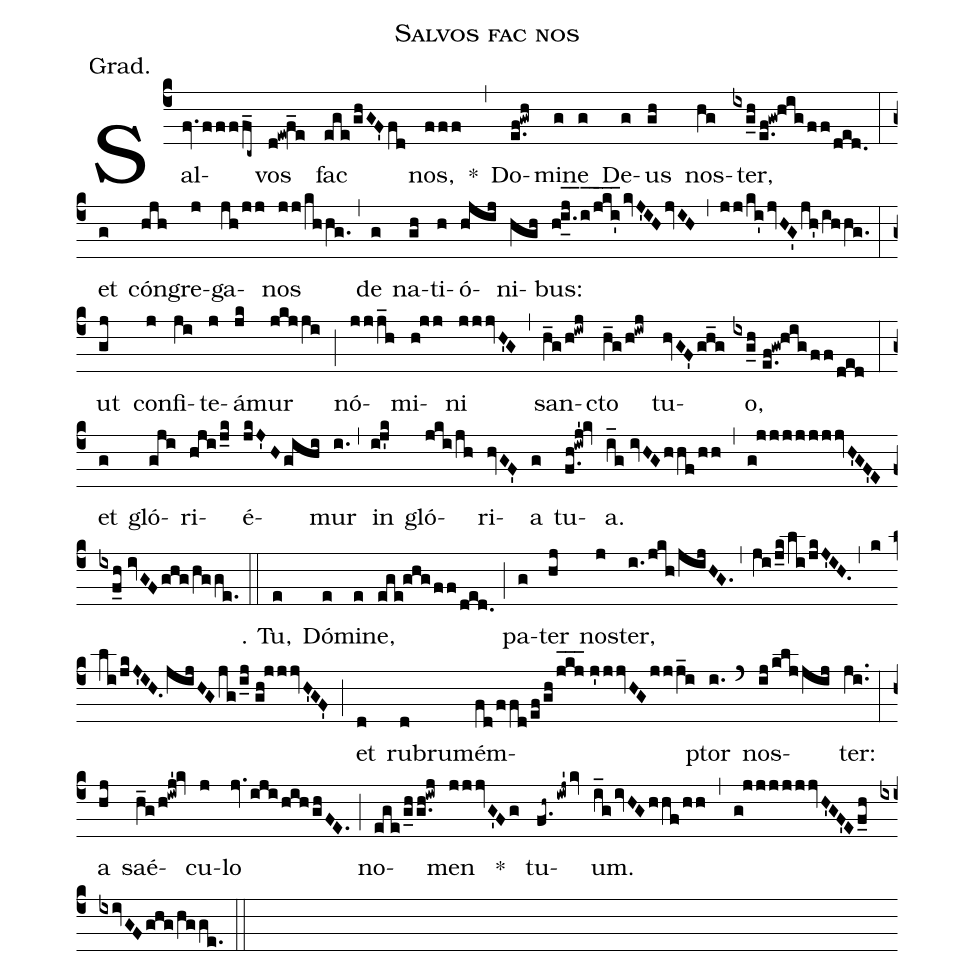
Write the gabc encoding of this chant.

name:Salvos fac nos;
annotation:Grad.;
mode:3;
office-part:Gradual;
%%
Sal(c4fv.ffff_c~)vos(d!ew!f_e) fac(ege/ghGF'fd) nos,(fff) *(,) Do(e.f!gwh)mi(g)ne(g) De(g)us(gh) nos(hg)ter,(ixg_h/e.f!gw!hig/ff/ded.) (:) et(g) cón(hjh)gre(j)ga(jh/jj)nos(jj/khhg.) (,) de(g) na(gh)ti(h)ó(hjij)ni(hgh)bus:(h.iji___/jki'___kvJ'IHjvIH,jj/ki'jvHG'jh'/ihhg.) (:) ut(gj) con(j)fi(ji)te(j)á(jk)mur(jkjji) (;) nó(jjj_h)mi(h!jj)ni(jjjvH'G) (,) san(h_g/h!iwj)cto(h_g/h!iwj) tu(hvGF'gh_g)o,(ixg_h//e.f!gw!hig/ff/ded) (:) et(g) gló(gji)ri(hji/j_k)é(jkJ'Hgihi)mur(i.) (,) in(i!j'k) gló(jki/jh)ri(hvGF')a(g) tu(f.h!iwj'!kv)a.(i_g//ivHGhhf/hh,g!jj/jj/jjjvH'GF'Eixf_h//ivGFghg/hgge.) (::) ℣. Tu,(e) Dó(e)mi(e)ne,(ege!ghg/ff/ded.) (;) pa(g)ter(hj) nos(j)ter,(i./jkh/jijHG.,ji/j_k/li/jkJ'IH.,k/li/jkJ'IH.jijHG/jg/i_j//gh!jjjvH'GF') (;) et(d) rubrum(d)ém(fd/ffd/ef/gh/jkj___//j'jjvHGjjj_i)ptor(i.) (`) nos(ij/kljjij)ter:(ji..) (:) a(hj) saé(h_g/h!iwj'!kv)cu(j)lo(jv.iji/hih/ghFE.) (;) no(ege/g_h/g.h!iwj)men(jjjvG'Fg) *() tu(f.h~iwj'~kv)um.(i_g/ivHGhhf/hh,g!jj/jj/jjvH'GF'Ef_hixivGFghg/hgge.) (::)
